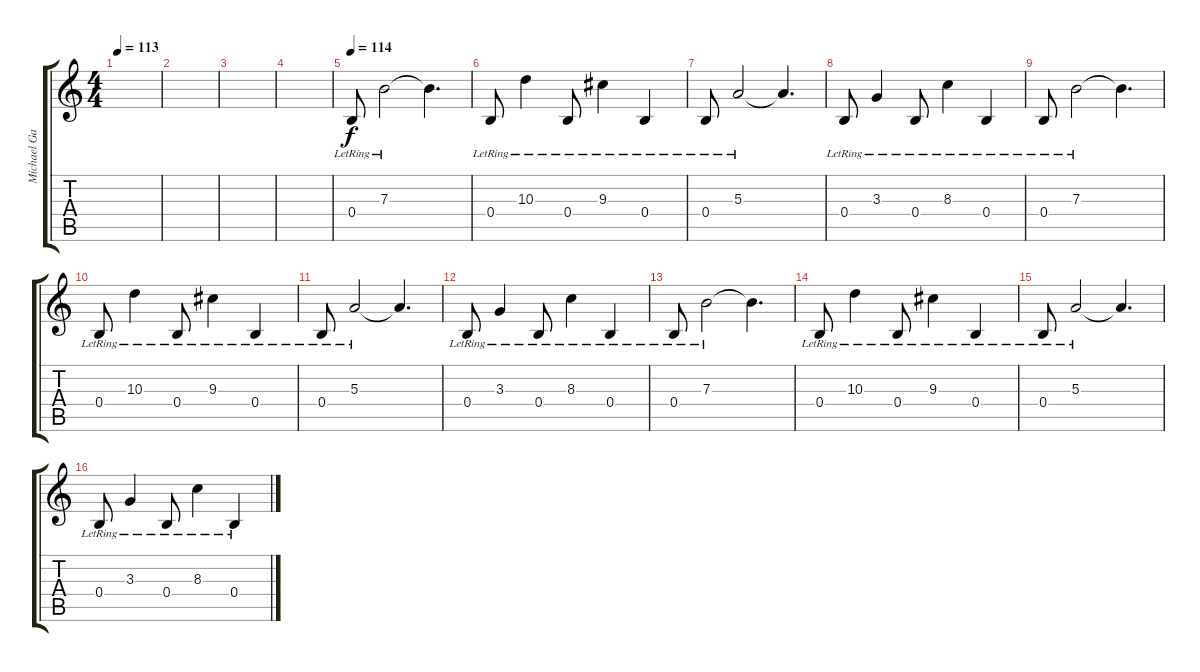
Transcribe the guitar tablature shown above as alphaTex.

\track ("Michael Gallagher" "Michael Ga") {instrument overdrivenguitar}
\staff {score tabs}
\tuning (B3 Ab3 E3 B2 Gb2 B1) {hide}
\ts (4 4)
\tempo 113
\clef g2
\ks c
|
|
|
|
\tempo 114
0.4{lr}.8{volume 13 instrument electricguitarjazz} 7.3{lr}.2 7.3{t}.4{d} |
0.4{lr}.8 10.3{lr}.4 0.4{lr}.8 9.3{lr}.4 0.4{lr}.4 |
0.4{lr}.8 5.3{lr}.2 5.3{t}.4{d} |
0.4{lr}.8 3.3{lr}.4 0.4{lr}.8 8.3{lr}.4 0.4{lr}.4 |
0.4{lr}.8 7.3{lr}.2 7.3{t}.4{d} |
0.4{lr}.8 10.3{lr}.4 0.4{lr}.8 9.3{lr}.4 0.4{lr}.4 |
0.4{lr}.8 5.3{lr}.2 5.3{t}.4{d} |
0.4{lr}.8 3.3{lr}.4 0.4{lr}.8 8.3{lr}.4 0.4{lr}.4 |
0.4{lr}.8 7.3{lr}.2 7.3{t}.4{d} |
0.4{lr}.8 10.3{lr}.4 0.4{lr}.8 9.3{lr}.4 0.4{lr}.4 |
0.4{lr}.8 5.3{lr}.2 5.3{t}.4{d} |
0.4{lr}.8 3.3{lr}.4 0.4{lr}.8 8.3{lr}.4 0.4{lr}.4
